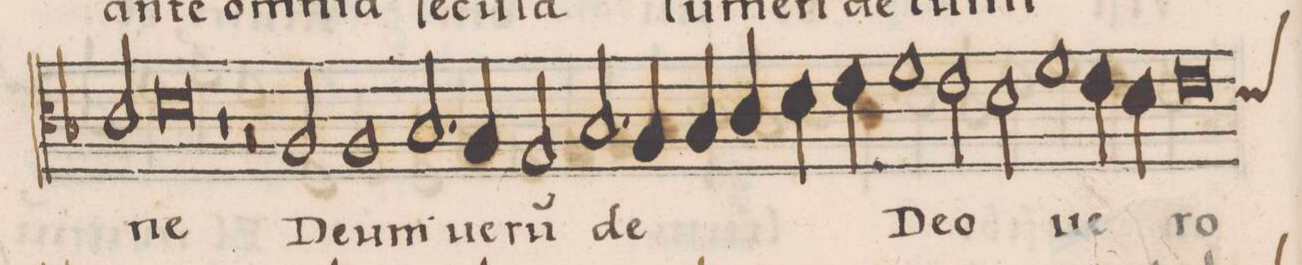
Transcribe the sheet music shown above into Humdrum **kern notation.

**kern	**text
*I"CANTVS	*
*clefC3	*
*k[b-]	*
*met(C|)	*
*M2/1	*
2c/	-ne
=46-	=46-
0d\	.
=47-	=47-
1r	.
2r	.
2A/	De-
=48-	=48-
1A/	-um
2.B-/	ue-
4A/	.
=49-	=49-
2G/	-ru(m)
2.B-/	de
4A/	.
4B-/	.
4c/	.
=50-	=50-
4d\	.
4e\	.
1f\	De-
2e\	-o
=51-	=51-
2d\	.
1f\	ue-
4e\	.
4d\	.
=52-	=52-
*custos:d	*
0e\	-ro
=53-	=53-
*-	*-
